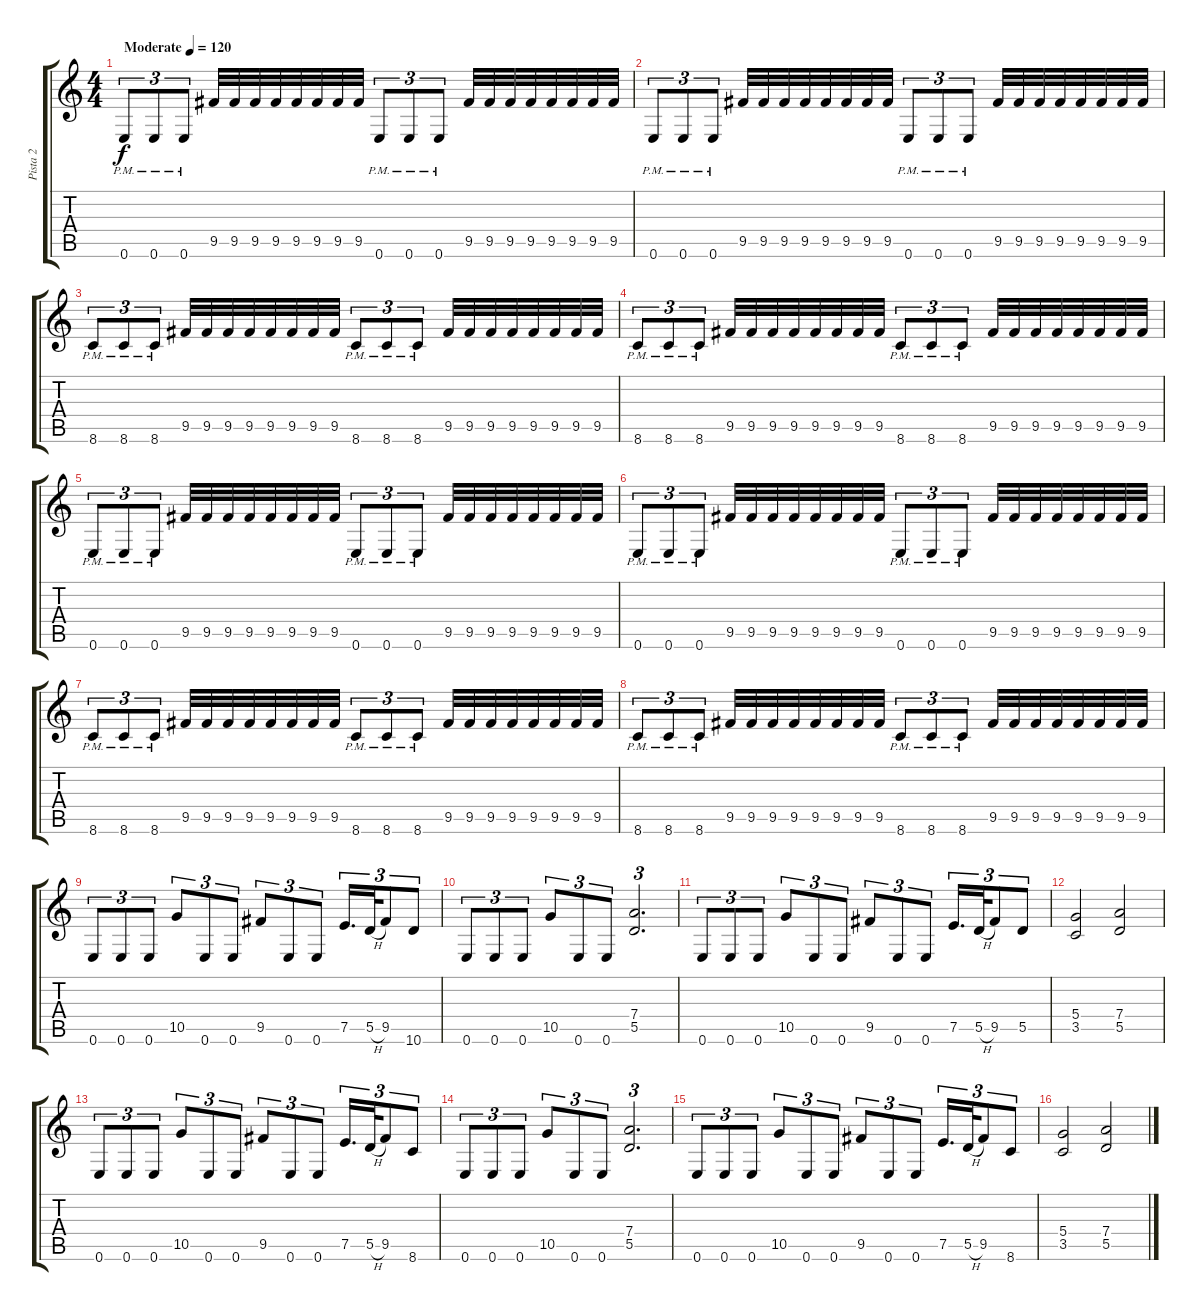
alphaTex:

\track ("Pista 2" "Pista 2") {instrument distortionguitar}
\staff {score tabs}
\tuning (E4 B3 G3 D3 A2 E2) {hide}
\ts (4 4)
\tempo (120 "Moderate")
\clef g2
\ks c
0.6{pm}.8{tu (3 2) dy f instrument distortionguitar} 0.6{pm}.8{tu (3 2)} 0.6{pm}.8{tu (3 2)} 9.5.32 9.5.32 9.5.32 9.5.32 9.5.32 9.5.32 9.5.32 9.5.32 0.6{pm}.8{tu (3 2)} 0.6{pm}.8{tu (3 2)} 0.6{pm}.8{tu (3 2)} 9.5.32 9.5.32 9.5.32 9.5.32 9.5.32 9.5.32 9.5.32 9.5.32 |
0.6{pm}.8{tu (3 2)} 0.6{pm}.8{tu (3 2)} 0.6{pm}.8{tu (3 2)} 9.5.32 9.5.32 9.5.32 9.5.32 9.5.32 9.5.32 9.5.32 9.5.32 0.6{pm}.8{tu (3 2)} 0.6{pm}.8{tu (3 2)} 0.6{pm}.8{tu (3 2)} 9.5.32 9.5.32 9.5.32 9.5.32 9.5.32 9.5.32 9.5.32 9.5.32 |
8.6{pm}.8{tu (3 2)} 8.6{pm}.8{tu (3 2)} 8.6{pm}.8{tu (3 2)} 9.5.32 9.5.32 9.5.32 9.5.32 9.5.32 9.5.32 9.5.32 9.5.32 8.6{pm}.8{tu (3 2)} 8.6{pm}.8{tu (3 2)} 8.6{pm}.8{tu (3 2)} 9.5.32 9.5.32 9.5.32 9.5.32 9.5.32 9.5.32 9.5.32 9.5.32 |
8.6{pm}.8{tu (3 2)} 8.6{pm}.8{tu (3 2)} 8.6{pm}.8{tu (3 2)} 9.5.32 9.5.32 9.5.32 9.5.32 9.5.32 9.5.32 9.5.32 9.5.32 8.6{pm}.8{tu (3 2)} 8.6{pm}.8{tu (3 2)} 8.6{pm}.8{tu (3 2)} 9.5.32 9.5.32 9.5.32 9.5.32 9.5.32 9.5.32 9.5.32 9.5.32 |
0.6{pm}.8{tu (3 2)} 0.6{pm}.8{tu (3 2)} 0.6{pm}.8{tu (3 2)} 9.5.32 9.5.32 9.5.32 9.5.32 9.5.32 9.5.32 9.5.32 9.5.32 0.6{pm}.8{tu (3 2)} 0.6{pm}.8{tu (3 2)} 0.6{pm}.8{tu (3 2)} 9.5.32 9.5.32 9.5.32 9.5.32 9.5.32 9.5.32 9.5.32 9.5.32 |
0.6{pm}.8{tu (3 2)} 0.6{pm}.8{tu (3 2)} 0.6{pm}.8{tu (3 2)} 9.5.32 9.5.32 9.5.32 9.5.32 9.5.32 9.5.32 9.5.32 9.5.32 0.6{pm}.8{tu (3 2)} 0.6{pm}.8{tu (3 2)} 0.6{pm}.8{tu (3 2)} 9.5.32 9.5.32 9.5.32 9.5.32 9.5.32 9.5.32 9.5.32 9.5.32 |
8.6{pm}.8{tu (3 2)} 8.6{pm}.8{tu (3 2)} 8.6{pm}.8{tu (3 2)} 9.5.32 9.5.32 9.5.32 9.5.32 9.5.32 9.5.32 9.5.32 9.5.32 8.6{pm}.8{tu (3 2)} 8.6{pm}.8{tu (3 2)} 8.6{pm}.8{tu (3 2)} 9.5.32 9.5.32 9.5.32 9.5.32 9.5.32 9.5.32 9.5.32 9.5.32 |
8.6{pm}.8{tu (3 2)} 8.6{pm}.8{tu (3 2)} 8.6{pm}.8{tu (3 2)} 9.5.32 9.5.32 9.5.32 9.5.32 9.5.32 9.5.32 9.5.32 9.5.32 8.6{pm}.8{tu (3 2)} 8.6{pm}.8{tu (3 2)} 8.6{pm}.8{tu (3 2)} 9.5.32 9.5.32 9.5.32 9.5.32 9.5.32 9.5.32 9.5.32 9.5.32 |
0.6.8{tu (3 2)} 0.6.8{tu (3 2)} 0.6.8{tu (3 2)} 10.5.8{tu (3 2)} 0.6.8{tu (3 2)} 0.6.8{tu (3 2)} 9.5.8{tu (3 2)} 0.6.8{tu (3 2)} 0.6.8{tu (3 2)} 7.5.16{d tu (3 2)} 5.5{h}.32{tu (3 2)} 9.5.8{tu (3 2)} 10.6.8{tu (3 2)} |
0.6.8{tu (3 2)} 0.6.8{tu (3 2)} 0.6.8{tu (3 2)} 10.5.8{tu (3 2)} 0.6.8{tu (3 2)} 0.6.8{tu (3 2)} (7.4 5.5).2{d tu (3 2)} |
0.6.8{tu (3 2)} 0.6.8{tu (3 2)} 0.6.8{tu (3 2)} 10.5.8{tu (3 2)} 0.6.8{tu (3 2)} 0.6.8{tu (3 2)} 9.5.8{tu (3 2)} 0.6.8{tu (3 2)} 0.6.8{tu (3 2)} 7.5.16{d tu (3 2)} 5.5{h}.32{tu (3 2)} 9.5.8{tu (3 2)} 5.5.8{tu (3 2)} |
(5.4 3.5).2 (7.4 5.5).2 |
0.6.8{tu (3 2)} 0.6.8{tu (3 2)} 0.6.8{tu (3 2)} 10.5.8{tu (3 2)} 0.6.8{tu (3 2)} 0.6.8{tu (3 2)} 9.5.8{tu (3 2)} 0.6.8{tu (3 2)} 0.6.8{tu (3 2)} 7.5.16{d tu (3 2)} 5.5{h}.32{tu (3 2)} 9.5.8{tu (3 2)} 8.6.8{tu (3 2)} |
0.6.8{tu (3 2)} 0.6.8{tu (3 2)} 0.6.8{tu (3 2)} 10.5.8{tu (3 2)} 0.6.8{tu (3 2)} 0.6.8{tu (3 2)} (7.4 5.5).2{d tu (3 2)} |
0.6.8{tu (3 2)} 0.6.8{tu (3 2)} 0.6.8{tu (3 2)} 10.5.8{tu (3 2)} 0.6.8{tu (3 2)} 0.6.8{tu (3 2)} 9.5.8{tu (3 2)} 0.6.8{tu (3 2)} 0.6.8{tu (3 2)} 7.5.16{d tu (3 2)} 5.5{h}.32{tu (3 2)} 9.5.8{tu (3 2)} 8.6.8{tu (3 2)} |
(5.4 3.5).2 (7.4 5.5).2
